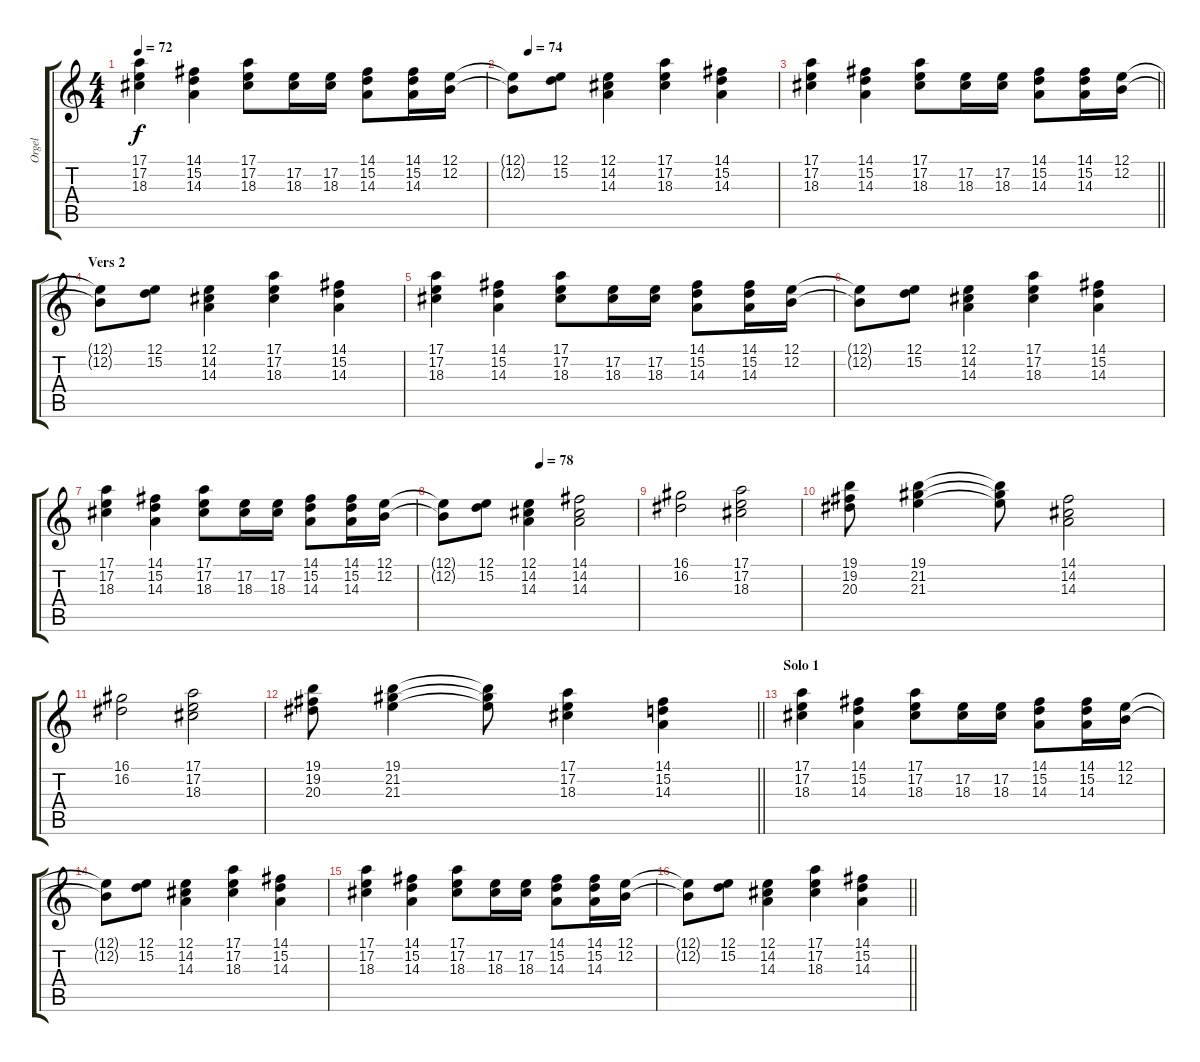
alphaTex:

\track ("Orgel" "Orgel") {instrument drawbarorgan}
\staff {score tabs}
\tuning (E4 B3 G3 D3 A2 E2) {hide}
\ts (4 4)
\tempo 72
\clef g2
\ks c
(17.1 17.2 18.3).4{dy f} (14.1 15.2 14.3).4 (17.1 17.2 18.3).8 (17.2 18.3).16 (17.2 18.3).16 (14.1 15.2 14.3).8 (14.1 15.2 14.3).16 (12.1 12.2).16 |
\tempo (74 0.0625)
(12.1{t} 12.2{t}).8 (12.1 15.2).8 (12.1 14.2 14.3).4 (17.1 17.2 18.3).4 (14.1 15.2 14.3).4 |
\barLineRight lightlight
(17.1 17.2 18.3).4 (14.1 15.2 14.3).4 (17.1 17.2 18.3).8 (17.2 18.3).16 (17.2 18.3).16 (14.1 15.2 14.3).8 (14.1 15.2 14.3).16 (12.1 12.2).16 |
\section ("" "Vers 2")
(12.1{t} 12.2{t}).8 (12.1 15.2).8 (12.1 14.2 14.3).4 (17.1 17.2 18.3).4 (14.1 15.2 14.3).4 |
(17.1 17.2 18.3).4 (14.1 15.2 14.3).4 (17.1 17.2 18.3).8 (17.2 18.3).16 (17.2 18.3).16 (14.1 15.2 14.3).8 (14.1 15.2 14.3).16 (12.1 12.2).16 |
(12.1{t} 12.2{t}).8 (12.1 15.2).8 (12.1 14.2 14.3).4 (17.1 17.2 18.3).4 (14.1 15.2 14.3).4 |
(17.1 17.2 18.3).4 (14.1 15.2 14.3).4 (17.1 17.2 18.3).8 (17.2 18.3).16 (17.2 18.3).16 (14.1 15.2 14.3).8 (14.1 15.2 14.3).16 (12.1 12.2).16 |
\tempo (78 0.5)
(12.1{t} 12.2{t}).8 (12.1 15.2).8 (12.1 14.2 14.3).4 (14.1 14.2 14.3).2 |
(16.1 16.2).2 (17.1 17.2 18.3).2 |
(19.1 19.2 20.3).8{volume 8} (19.1 21.2 21.3).4 (19.1{t} 21.2{t} 21.3{t}).8 (14.1 14.2 14.3).2{volume 6} |
(16.1 16.2).2 (17.1 17.2 18.3).2 |
\barLineRight lightlight
(19.1 19.2 20.3).8{volume 8} (19.1 21.2 21.3).4 (19.1{t} 21.2{t} 21.3{t}).8 (17.1 17.2 18.3).4{volume 6} (14.1 15.2 14.3).4 |
\section ("" "Solo 1")
(17.1 17.2 18.3).4 (14.1 15.2 14.3).4 (17.1 17.2 18.3).8 (17.2 18.3).16 (17.2 18.3).16 (14.1 15.2 14.3).8 (14.1 15.2 14.3).16 (12.1 12.2).16 |
(12.1{t} 12.2{t}).8 (12.1 15.2).8 (12.1 14.2 14.3).4 (17.1 17.2 18.3).4 (14.1 15.2 14.3).4 |
(17.1 17.2 18.3).4 (14.1 15.2 14.3).4 (17.1 17.2 18.3).8 (17.2 18.3).16 (17.2 18.3).16 (14.1 15.2 14.3).8 (14.1 15.2 14.3).16 (12.1 12.2).16 |
\barLineRight lightlight
(12.1{t} 12.2{t}).8 (12.1 15.2).8 (12.1 14.2 14.3).4 (17.1 17.2 18.3).4 (14.1 15.2 14.3).4
